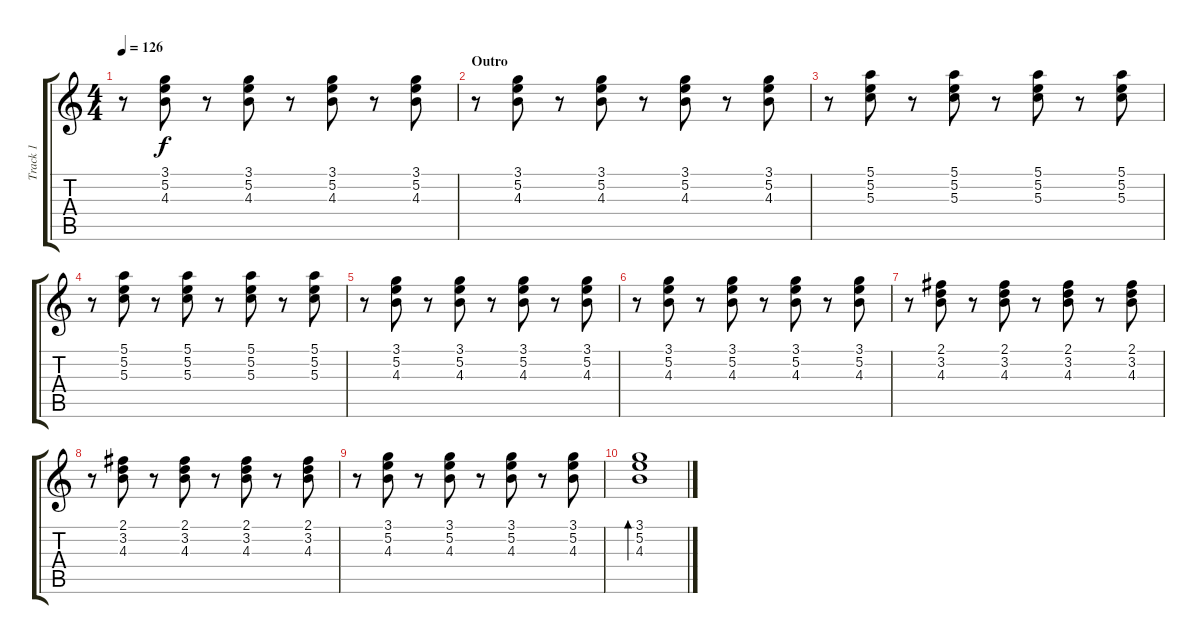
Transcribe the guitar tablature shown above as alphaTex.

\track ("Track 1" "Track 1") {instrument acousticguitarnylon}
\staff {score tabs}
\tuning (E4 B3 G3 D3 A2 E2) {hide}
\ts (4 4)
\tempo 126
\clef g2
\ks c
r.8{dy f} (3.1 5.2 4.3).8 r.8 (3.1 5.2 4.3).8 r.8 (3.1 5.2 4.3).8 r.8 (3.1 5.2 4.3).8 |
\section ("" "Outro")
r.8 (3.1 5.2 4.3).8 r.8 (3.1 5.2 4.3).8 r.8 (3.1 5.2 4.3).8 r.8 (3.1 5.2 4.3).8 |
r.8 (5.1 5.2 5.3).8 r.8 (5.1 5.2 5.3).8 r.8 (5.1 5.2 5.3).8 r.8 (5.1 5.2 5.3).8 |
r.8 (5.1 5.2 5.3).8 r.8 (5.1 5.2 5.3).8 r.8 (5.1 5.2 5.3).8 r.8 (5.1 5.2 5.3).8 |
r.8 (3.1 5.2 4.3).8 r.8 (3.1 5.2 4.3).8 r.8 (3.1 5.2 4.3).8 r.8 (3.1 5.2 4.3).8 |
r.8 (3.1 5.2 4.3).8 r.8 (3.1 5.2 4.3).8 r.8 (3.1 5.2 4.3).8 r.8 (3.1 5.2 4.3).8 |
r.8 (2.1 3.2 4.3).8 r.8 (2.1 3.2 4.3).8 r.8 (2.1 3.2 4.3).8 r.8 (2.1 3.2 4.3).8 |
r.8 (2.1 3.2 4.3).8 r.8 (2.1 3.2 4.3).8 r.8 (2.1 3.2 4.3).8 r.8 (2.1 3.2 4.3).8 |
r.8 (3.1 5.2 4.3).8 r.8 (3.1 5.2 4.3).8 r.8 (3.1 5.2 4.3).8 r.8 (3.1 5.2 4.3).8 |
(3.1 5.2 4.3).1{bd 480}
